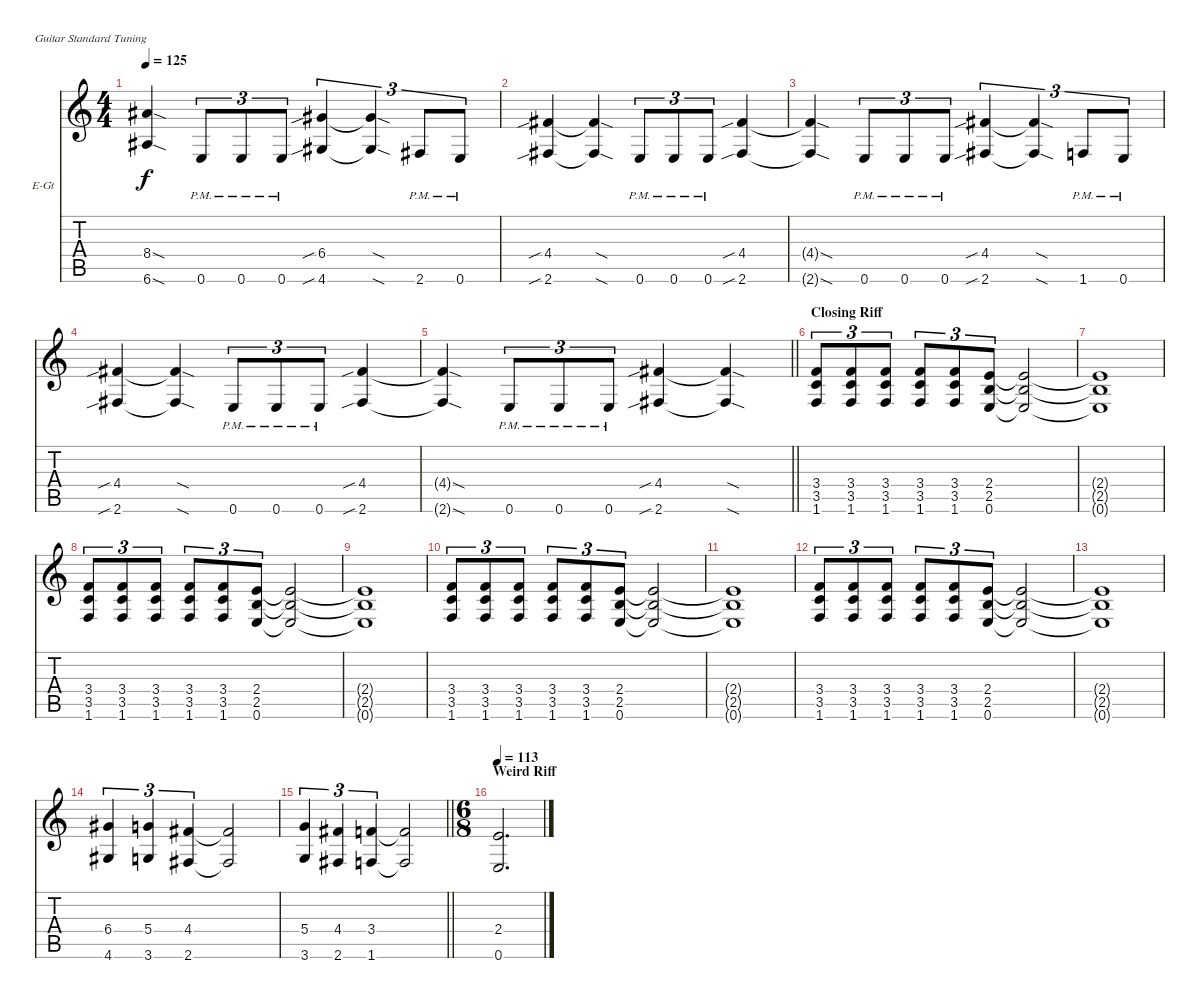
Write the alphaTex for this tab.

\bracketExtendMode nobrackets
\firstSystemTrackNameOrientation horizontal
\otherSystemsTrackNameOrientation horizontal
\track ("Mikael Akerfeldt - Overdriven" "E-Gt") {instrument distortionguitar}
\staff {score tabs}
\tuning (E4 B3 G3 D3 A2 E2)
\ts (4 4)
\tempo 125
\clef g2
\ks c
(8.4{sod t} 6.6{sod t}).4{dy f} 0.6{pm}.8{tu (3 2)} 0.6{pm}.8{tu (3 2)} 0.6{pm}.8{tu (3 2)} (6.4{sib} 4.6{sib}).4{tu (3 2)} (6.4{sod t} 4.6{sod t}).4{tu (3 2)} 2.6{pm}.8{tu (3 2)} 0.6{pm}.8{tu (3 2)} |
(4.4{sib} 2.6{sib}).4 (4.4{sod t} 2.6{sod t}).4 0.6{pm}.8{tu (3 2)} 0.6{pm}.8{tu (3 2)} 0.6{pm}.8{tu (3 2)} (4.4{sib} 2.6{sib}).4 |
(4.4{sod t} 2.6{sod t}).4 0.6{pm}.8{tu (3 2)} 0.6{pm}.8{tu (3 2)} 0.6{pm}.8{tu (3 2)} (4.4{sib} 2.6{sib}).4{tu (3 2)} (4.4{sod t} 2.6{sod t}).4{tu (3 2)} 1.6{pm}.8{tu (3 2)} 0.6{pm}.8{tu (3 2)} |
(4.4{sib} 2.6{sib}).4 (4.4{sod t} 2.6{sod t}).4 0.6{pm}.8{tu (3 2)} 0.6{pm}.8{tu (3 2)} 0.6{pm}.8{tu (3 2)} (4.4{sib} 2.6{sib}).4 |
\barLineRight lightlight
(4.4{sod t} 2.6{sod t}).4 0.6{pm}.8{tu (3 2)} 0.6{pm}.8{tu (3 2)} 0.6{pm}.8{tu (3 2)} (4.4{sib} 2.6{sib}).4 (4.4{sod t} 2.6{sod t}).4 |
\section ("" "Closing Riff")
(3.4 3.5 1.6).8{tu (3 2)} (3.4 3.5 1.6).8{tu (3 2)} (3.4 3.5 1.6).8{tu (3 2)} (3.4 3.5 1.6).8{tu (3 2)} (3.4 3.5 1.6).8{tu (3 2)} (2.4 2.5 0.6).8{tu (3 2)} (2.4{t} 2.5{t} 0.6{t}).2 |
(2.4{t} 2.5{t} 0.6{t}).1 |
(3.4 3.5 1.6).8{tu (3 2)} (3.4 3.5 1.6).8{tu (3 2)} (3.4 3.5 1.6).8{tu (3 2)} (3.4 3.5 1.6).8{tu (3 2)} (3.4 3.5 1.6).8{tu (3 2)} (2.4 2.5 0.6).8{tu (3 2)} (2.4{t} 2.5{t} 0.6{t}).2 |
(2.4{t} 2.5{t} 0.6{t}).1 |
(3.4 3.5 1.6).8{tu (3 2)} (3.4 3.5 1.6).8{tu (3 2)} (3.4 3.5 1.6).8{tu (3 2)} (3.4 3.5 1.6).8{tu (3 2)} (3.4 3.5 1.6).8{tu (3 2)} (2.4 2.5 0.6).8{tu (3 2)} (2.4{t} 2.5{t} 0.6{t}).2 |
(2.4{t} 2.5{t} 0.6{t}).1 |
(3.4 3.5 1.6).8{tu (3 2)} (3.4 3.5 1.6).8{tu (3 2)} (3.4 3.5 1.6).8{tu (3 2)} (3.4 3.5 1.6).8{tu (3 2)} (3.4 3.5 1.6).8{tu (3 2)} (2.4 2.5 0.6).8{tu (3 2)} (2.4{t} 2.5{t} 0.6{t}).2 |
(2.4{t} 2.5{t} 0.6{t}).1 |
(6.4 4.6).4{tu (3 2)} (5.4 3.6).4{tu (3 2)} (4.4 2.6).4{tu (3 2)} (4.4{t} 2.6{t}).2 |
\barLineRight lightlight
(5.4 3.6).4{tu (3 2)} (4.4 2.6).4{tu (3 2)} (3.4 1.6).4{tu (3 2)} (3.4{t} 1.6{t}).2 |
\ts (6 8)
\beaming (8 3 3)
\section ("" "Weird Riff")
\tempo 113
(2.4 0.6).2{d}
